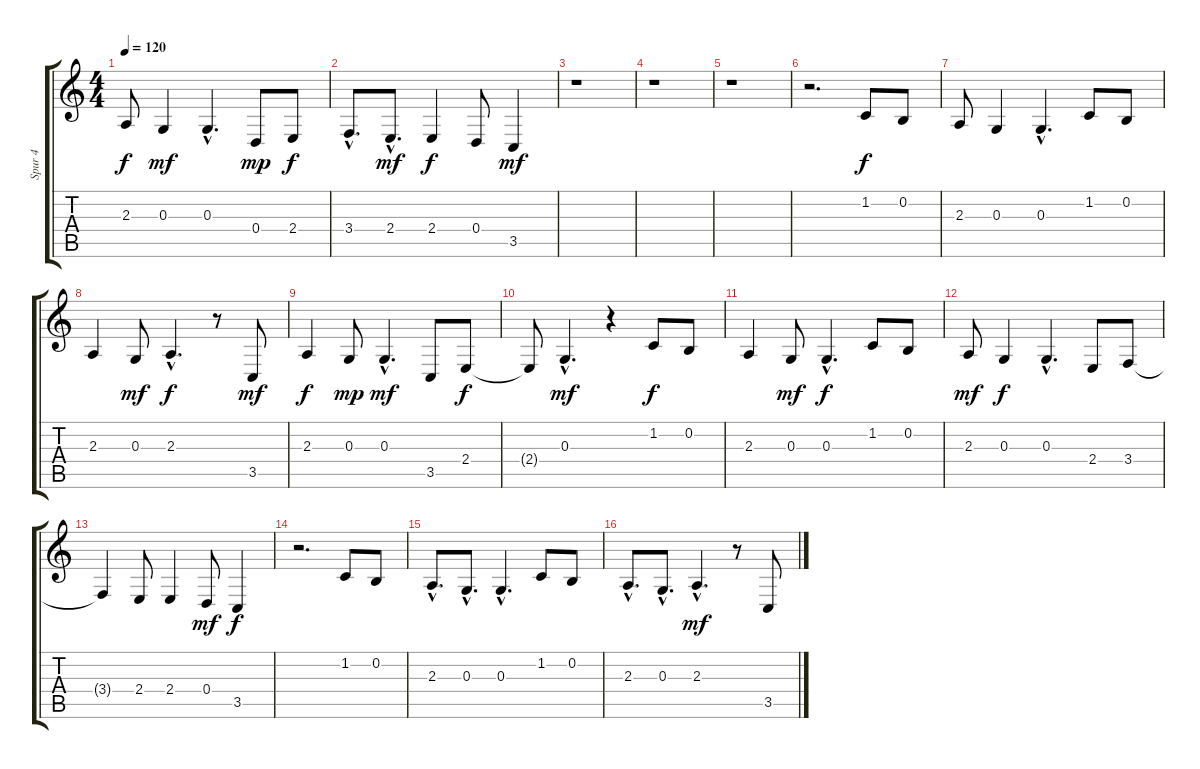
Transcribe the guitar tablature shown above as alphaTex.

\track ("Spur 4" "Spur 4") {instrument voiceoohs}
\staff {score tabs}
\tuning (E4 B3 G3 D3 A2 E2) {hide}
\ts (4 4)
\tempo 120
\clef g2
\ks c
2.3.8{dy f} 0.3.4{dy mf} 0.3{hac}.4{d} 0.4.8{dy mp} 2.4.8{dy f} |
3.4{hac}.8{d} 2.4{hac}.8{d dy mf} 2.4.4{dy f} 0.4.8 3.5.4{dy mf} |
r.1 |
r.1 |
r.1 |
r.2{d} 1.2.8{dy f} 0.2.8 |
2.3.8 0.3.4 0.3{hac}.4{d} 1.2.8 0.2.8 |
2.3.4 0.3.8{dy mf} 2.3{hac}.4{d dy f} r.8 3.5.8{dy mf} |
2.3.4{dy f} 0.3.8{dy mp} 0.3{hac}.4{d dy mf} 3.5.8 2.4.8{dy f} |
2.4{t}.8 0.3{hac}.4{d dy mf} r.4 1.2.8{dy f} 0.2.8 |
2.3.4 0.3.8{dy mf} 0.3{hac}.4{d dy f} 1.2.8 0.2.8 |
2.3.8{dy mf} 0.3.4{dy f} 0.3{hac}.4{d} 2.4.8 3.4.8 |
3.4{t}.4 2.4.8 2.4.4 0.4.8{dy mf} 3.5.4{dy f} |
r.2{d} 1.2.8 0.2.8 |
2.3{hac}.8{d} 0.3{hac}.8{d} 0.3{hac}.4{d} 1.2.8 0.2.8 |
2.3{hac}.8{d} 0.3{hac}.8{d} 2.3{hac}.4{d dy mf} r.8 3.5.8
